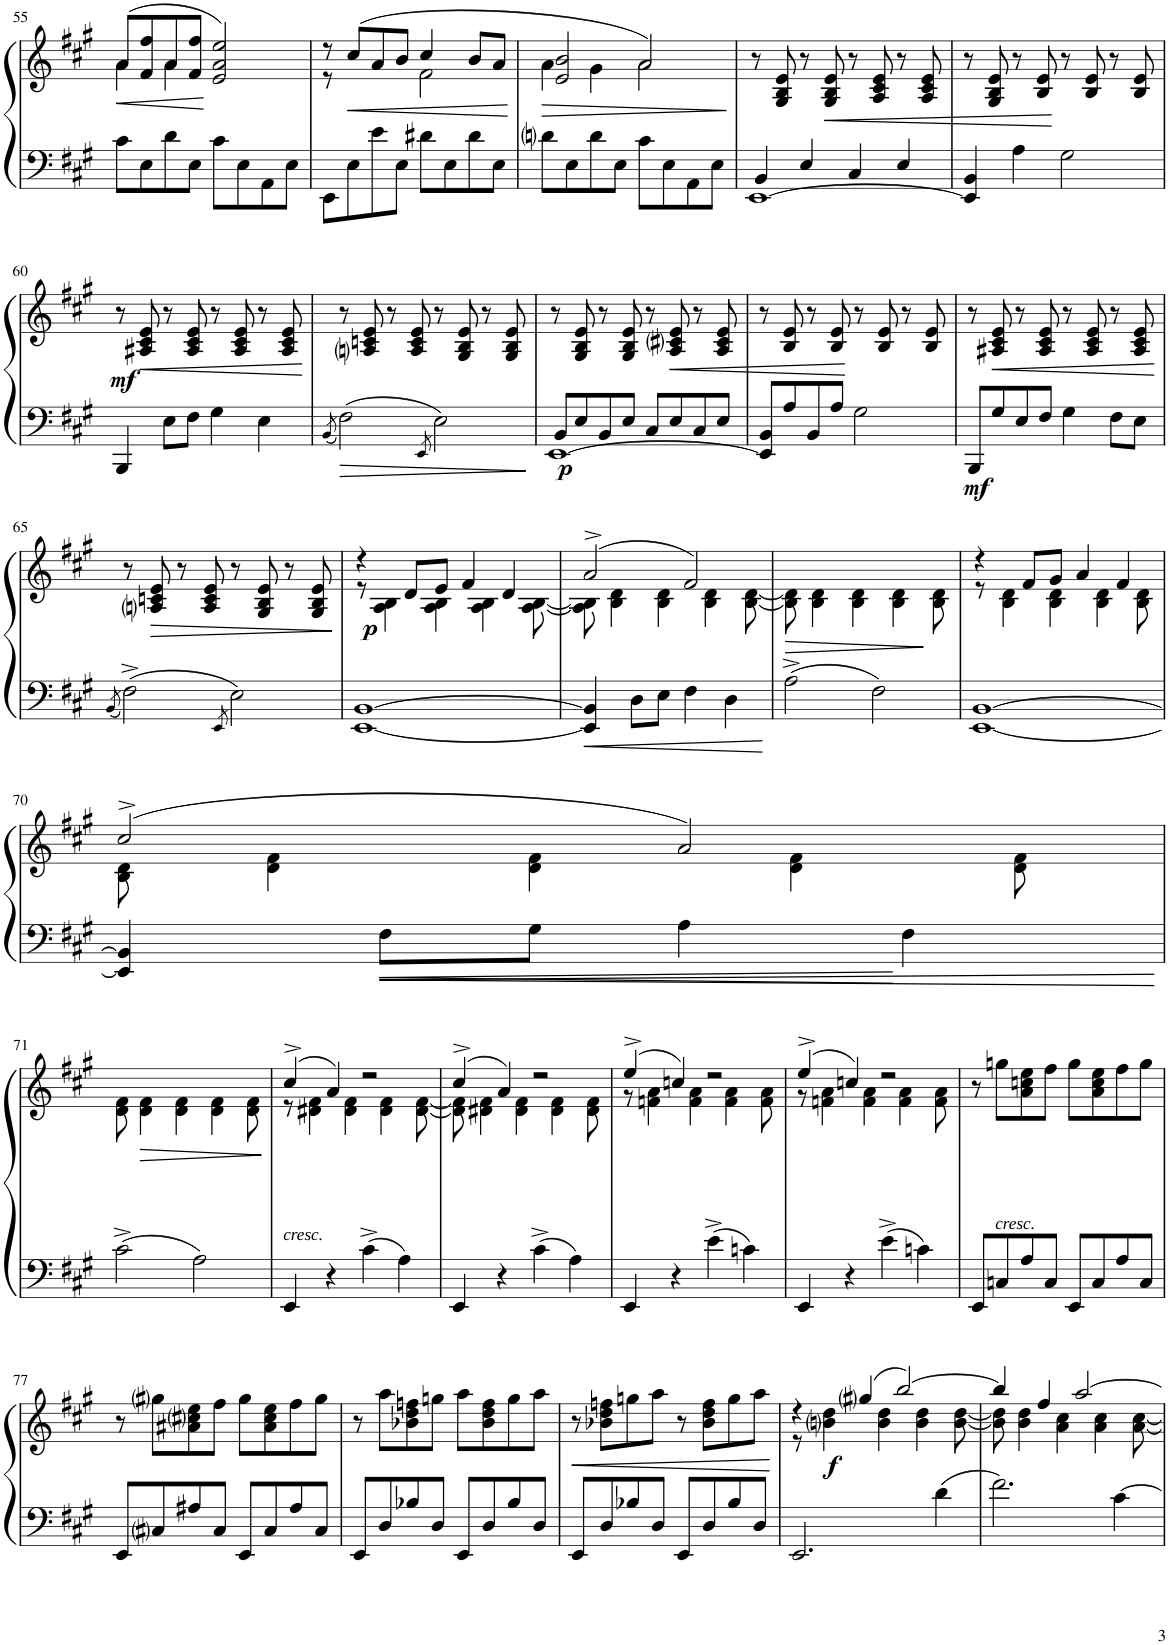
**kern	**kern	**dynam
*part1	*part1	*part1
*staff2	*staff1	*staff1/2
*I"Midi_1	*	*
!!LO:PB:g=z
*clefF4	*clefG2	*
*k[f#c#g#]	*k[f#c#g#]	*
*A:	*A:	*
*M2/2	*M2/2	*
*met(c|)	*met(c|)	*
=55	=55	=55
*^	*	*
!	!	!	!LO:HP:b
*	*	*^	*
8c#\L	2ryy	(8a/L	4a\	<
8E\	.	8f#/ 8ff#/	.	.
8d\	.	8a/	4a\	.
8E\J	.	8f#/ 8ff#/J	.	.
8c#\L	2ryy	2e/ 2a/ 2ee/)	2ryy	.
8E\	.	.	.	.
8AA\	.	.	.	.
8E\J	.	.	.	.
=56	=56	=56	=56	=56
8EE\L	2ryy	8r	8r	.
!	!	!	!	!LO:HP:b
8E\	.	(8cc#/L	8ryy	<
8e\	.	8a/	4ryy	.
8E\J	.	8b/J	.	.
8d#X\L	2ryy	4cc#/	2f#\	.
8E\	.	.	.	.
8d#\	.	8b/L	.	.
8E\J	.	8a/J	.	.
*v	*v	*	*	*
*	*v	*v	*
.	.	[
=57	=57	=57
*^	*	*
!	!	!	!LO:HP:b
*	*	*^	*
8dni\L	2ryy	2e/ 2b/	4a\	>
8E\	.	.	.	.
8d\	.	.	4g#\	.
8E\J	.	.	.	.
8c#\L	2ryy	2a/)	2a\	.
8E\	.	.	.	.
8AA\	.	.	.	.
8E\J	.	.	.	.
*v	*v	*	*	*
*	*v	*v	*
.	.	[
=58	=58	=58
*^	*^	*
[1EE	4BB/	8r	2ryy	.
.	.	8G#/ 8B/ 8e/	.	.
.	4E/	8r	.	.
!	!	!	!	!LO:HP:b
.	.	8G#/ 8B/ 8e/	.	<
.	4C#/	8r	2ryy	.
.	.	8A/ 8c#/ 8e/	.	.
.	4E/	8r	.	.
.	.	8A/ 8c#/ 8e/	.	.
=59	=59	=59	=59	=59
4EE/] 4BB/	2ryy	8r	2ryy	.
.	.	8G#/ 8B/ 8e/	.	.
4A\	.	8r	.	.
.	.	8B/ 8e/	.	.
2G#\	2ryy	8r	2ryy	]
.	.	8B/ 8e/	.	.
.	.	8r	.	.
.	.	8B/ 8e/	.	.
*	*	*v	*v	*
!!LO:LB:g=z
=60	=60	=60	=60
!	!	!	!LO:DY:b
4BBB/	2ryy	8r	mf
!	!	!	!LO:HP:b
.	.	8A#X/ 8c#/ 8e/	<
8E\L	.	8r	.
8F#\J	.	8A#/ 8c#/ 8e/	.
4G#\	2ryy	8r	.
.	.	8A#/ 8c#/ 8e/	.
4E\	.	8r	.
.	.	8A#/ 8c#/ 8e/	.
*v	*v	*	*
.	.	[
=61	=61	=61
8qBB/	.	.
*^	*	*
2F#\	2ryy	8r	.
.	.	8Ani/ 8cn/ 8e/	.
.	.	8r	.
.	.	8A/ 8c/ 8e/	.
8qEE/	.	.	.
2E\	2ryy	8r	.
.	.	8G#/ 8B/ 8e/	.
.	.	8r	.
.	.	8G#/ 8B/ 8e/	.
*v	*v	*	*
.	.	[
=62	=62	=62
*^	*	*
!	!	!	!LO:DY:b=2
[1EE	8BB/L	8r	p
.	8E/	8G#/ 8B/ 8e/	.
.	8BB/	8r	.
.	8E/J	8G#/ 8B/ 8e/	.
.	8C#/L	8r	.
!	!	!	!LO:HP:b
.	8E/	8A/ 8c#i/ 8e/	<
.	8C#/	8r	.
.	8E/J	8A/ 8c#/ 8e/	.
=63	=63	=63	=63
8EE/] 8BB/L	2ryy	8r	.
8A/	.	8B/ 8e/	.
8BB/	.	8r	.
8A/J	.	8B/ 8e/	.
2G#\	2ryy	8r	.
.	.	8B/ 8e/	.
.	.	8r	.
.	.	8B/ 8e/	.
=64	=64	=64	=64
!	!	!	!LO:DY:b=2
8BBB/L	2ryy	8r	mf
!	!	!	!LO:HP:b
8G#/	.	8A#X/ 8c#/ 8e/	<
8E/	.	8r	.
8F#/J	.	8A#/ 8c#/ 8e/	.
4G#\	2ryy	8r	.
.	.	8A#/ 8c#/ 8e/	.
8F#\L	.	8r	.
8E\J	.	8A#/ 8c#/ 8e/	.
*v	*v	*	*
.	.	[
!!LO:LB:g=z
=65	=65	=65
8qBB/	.	.
*	*^	*
2F#^\	8r	2ryy	.
!	!	!	!LO:HP:b
.	8Ani/ 8cn/ 8e/	.	>
.	8r	.	.
.	8A/ 8c/ 8e/	.	.
8qEE/	.	.	.
2E\	8r	2ryy	.
.	8G#/ 8B/ 8e/	.	.
.	8r	.	.
.	8G#/ 8B/ 8e/	.	.
*	*v	*v	*
.	.	[
=66	=66	=66
*	*^	*
!	!	!	!LO:DY:b
[1EE [1BB	4r	8r	p
.	.	4A\ 4B\	.
.	8d/L	.	.
.	8e/J	4A\ 4B\	.
.	4f#/	.	.
.	.	4A\ 4B\	.
.	4d/	.	.
.	.	[8A\ [8B\	.
=67	=67	=67	=67
!	!	!	!LO:HP:b=2
4EE/] 4BB/]	(2a^/	8A\] 8B\]	<
.	.	4B\ 4d\	.
8D\L	.	.	.
8E\J	.	4B\ 4d\	.
4F#\	2f#/)	.	.
.	.	4B\ 4d\	.
4D\	.	.	.
.	.	[8B\ [8d\	.
*	*v	*v	*
.	.	]
=68	=68	=68
!	!	!LO:HP:b
*	*^	*
2A^\	8B\] 8d\]	2ryy	>
.	4B\ 4d\	.	.
.	4B\ 4d\	.	.
2F#\	.	2ryy	.
.	4B\ 4d\	.	.
.	8B\ 8d\	.	[
=69	=69	=69	=69
[1EE [1BB	4r	8r	.
.	.	4B\ 4d\	.
.	8f#/L	.	.
.	8g#/J	4B\ 4d\	.
.	4a/	.	.
.	.	4B\ 4d\	.
.	4f#/	.	.
.	.	8B\ 8d\	.
!!LO:LB:g=z	!!
=70	=70	=70	=70
4EE/] 4BB/]	(2cc#^/	8B\ 8d\	.
.	.	4d\ 4f#\	.
!	!	!	!LO:HP:b=2
8F#\L	.	.	<
8G#\J	.	4d\ 4f#\	.
4A\	2a/)	.	.
.	.	4d\ 4f#\	.
4F#\	.	.	.
.	.	8d\ 8f#\	.
*	*v	*v	*
.	.	]
!!LO:LB:g=z
=71	=71	=71
*	*^	*
2c#^\	8d\ 8f#\	2ryy	.
!	!	!	!LO:HP:b
.	4d\ 4f#\	.	>
.	4d\ 4f#\	.	.
2A\	.	2ryy	.
.	4d\ 4f#\	.	.
.	8d\ 8f#\	.	.
*	*v	*v	*
.	.	[
=72	=72	=72
*	*^	*
!	!LO:TX:b:i:t=cresc.	!	!
4EE/	(4cc#^/	8r	.
.	.	4d#X\ 4f#\	.
4r	4a/)	.	.
.	.	4d#\ 4f#\	.
4c#^\	2r	.	.
.	.	4d#\ 4f#\	.
4A\	.	.	.
.	.	[8d#\ [8f#\	.
=73	=73	=73	=73
4EE/	(4cc#^/	8d#\] 8f#\]	.
.	.	4d#X\ 4f#\	.
4r	4a/)	.	.
.	.	4d#\ 4f#\	.
4c#^\	2r	.	.
.	.	4d#\ 4f#\	.
4A\	.	.	.
.	.	8d#\ 8f#\	.
=74	=74	=74	=74
4EE/	(4ee^/	8r	.
.	.	4fn\ 4a\	.
4r	4ccn/)	.	.
.	.	4f\ 4a\	.
4e^\	2r	.	.
.	.	4f\ 4a\	.
4cn\	.	.	.
.	.	8f\ 8a\	.
=75	=75	=75	=75
4EE/	(4ee^/	8r	.
.	.	4fn\ 4a\	.
4r	4ccn/)	.	.
.	.	4f\ 4a\	.
4e^\	2r	.	.
.	.	4f\ 4a\	.
4cn\	.	.	.
.	.	8f\ 8a\	.
=76	=76	=76	=76
8EE/L	8r	2ryy	.
!	!LO:TX:b:i:t=cresc.	!	!
8Cn/	8ggn\L	.	.
8A/	8a\ 8ccn\ 8ee\	.	.
8C/J	8ff#\J	.	.
8EE/L	8gg\L	2ryy	.
8C/	8a\ 8cc\ 8ee\	.	.
8A/	8ff#\	.	.
8C/J	8gg\J	.	.
!!LO:LB:g=z	!!
=77	=77	=77	=77
8EE/L	8r	2ryy	.
8C#i/	8gg#i\L	.	.
8A#X/	8a#X\ 8cc#i\ 8ee\	.	.
8C#/J	8ff#\J	.	.
8EE/L	8gg#\L	2ryy	.
8C#/	8a#\ 8cc#\ 8ee\	.	.
8A#/	8ff#\	.	.
8C#/J	8gg#\J	.	.
=78	=78	=78	=78
8EE/L	8r	2ryy	.
8D/	8aa\L	.	.
8B-X/	8b-X\ 8dd\ 8ffn\	.	.
8D/J	8ggn\J	.	.
8EE/L	8aa\L	2ryy	.
8D/	8b-\ 8dd\ 8ff\	.	.
8B-/	8gg\	.	.
8D/J	8aa\J	.	.
=79	=79	=79	=79
8EE/L	8r	2ryy	.
8D/	8b-X\ 8dd\ 8ffn\L	.	.
8B-X/	8ggn\	.	.
8D/J	8aa\J	.	.
8EE/L	8r	2ryy	.
8D/	8b-\ 8dd\ 8ff\L	.	.
8B-/	8gg\	.	.
8D/J	8aa\J	.	.
*	*v	*v	*
.	.	]
=80	=80	=80
*	*^	*
2.EE/	4r	8r	.
!	!	!	!LO:DY:b
.	.	4bni\ 4dd\	f
.	(4gg#i/	.	.
.	.	4b\ 4dd\	.
.	[2bb/)	.	.
.	.	4b\ 4dd\	.
4d\	.	.	.
.	.	[8b\ [8dd\	.
=81	=81	=81	=81
2.f#\	4bb/]	8b\] 8dd\]	.
.	.	4b\ 4dd\	.
.	4ff#/	.	.
.	.	4a\ 4cc#\	.
.	[2aa/	.	.
.	.	4a\ 4cc#\	.
[4c#\	.	.	.
.	.	[8a\ [8cc#\	.
*	*v	*v	*
=	=	=
*-	*-	*-
